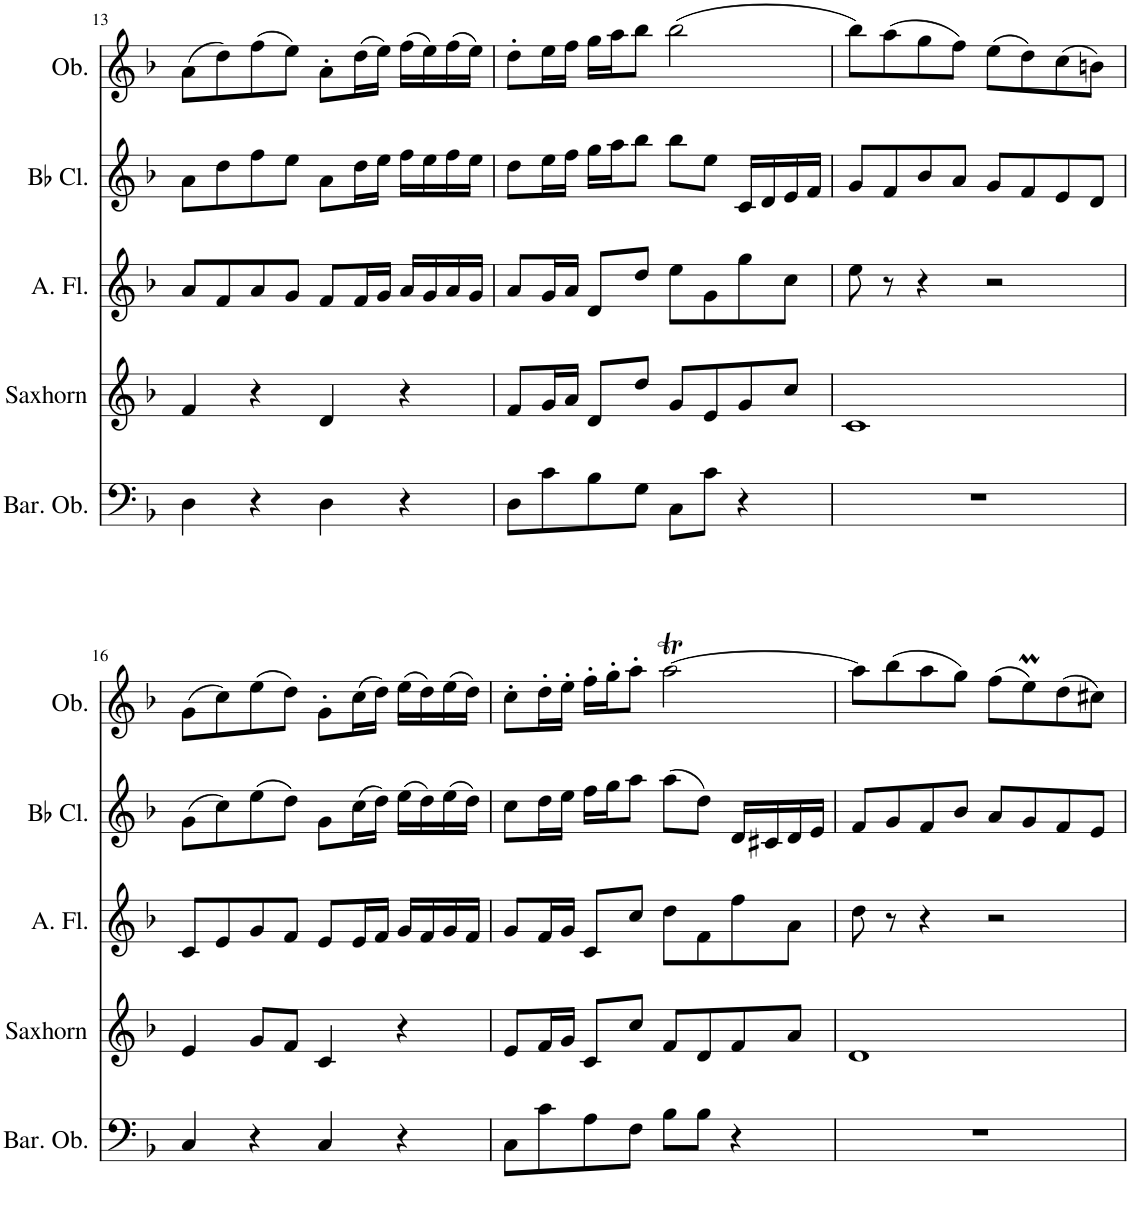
**kern	**kern	**kern	**kern	**kern
*part5	*part4	*part3	*part2	*part1
*staff5	*staff4	*staff3	*staff2	*staff1
*I"Baritone Oboe	*I"Saxhorn	*I"Alto Flute	*I"Bb Clarinet	*I"Oboe
*I'Bar. Ob.	*I'Saxhorn	*I'A. Fl.	*I'Bb Cl.	*I'Ob.
!!LO:PB:g=z
*clefF4	*clefG2	*clefG2	*clefG2	*clefG2
*	*ITrd4c7	*	*ITrd1c2	*
*k[b-]	*k[b-]	*k[b-]	*k[b-]	*k[b-]
*M4/4	*M4/4	*M4/4	*M4/4	*M4/4
*met(c)	*met(c)	*met(c)	*met(c)	*met(c)
=13	=13	=13	=13	=13
4D\	4f/	8a/L	8a\L	(8a\L
.	.	8f/	8dd\	8dd\)
4r	4r	8a/	8ff\	(8ff\
.	.	8g/J	8ee\J	8ee\J)
4D\	4d/	8f/L	8a\L	8a'\L
.	.	16f/L	16dd\L	(16dd\L
.	.	16g/JJ	16ee\JJ	16ee\JJ)
4r	4r	16a/LL	16ff\LL	(16ff\LL
.	.	16g/	16ee\	16ee\)
.	.	16a/	16ff\	(16ff\
.	.	16g/JJ	16ee\JJ	16ee\JJ)
=14	=14	=14	=14	=14
8D\L	8f/L	8a/L	8dd\L	8dd'\L
8c\	16g/L	16g/L	16ee\L	16ee\L
.	16a/JJ	16a/JJ	16ff\JJ	16ff\JJ
8B-\	8d/L	8d/L	16gg\LL	16gg\LL
.	.	.	16aa\J	16aa\J
8G\J	8dd/J	8dd/J	8bb-\J	8bb-\J
8C\L	8g/L	8ee\L	8bb-\L	(2bb-\
8c\J	8e/	8g\	8ee\J	.
4r	8g/	8gg\	16c/LL	.
.	.	.	16d/	.
.	8cc/J	8cc\J	16e/	.
.	.	.	16f/JJ	.
=15	=15	=15	=15	=15
1r	1c	8ee\	8g/L	8bb-\L)
.	.	8r	8f/	(8aa\
.	.	4r	8b-/	8gg\
.	.	.	8a/J	8ff\J)
.	.	2r	8g/L	(8ee\L
.	.	.	8f/	8dd\)
.	.	.	8e/	(8cc\
.	.	.	8d/J	8bn\J)
!!LO:LB:g=z
=16	=16	=16	=16	=16
4C/	4e/	8c/L	(8g\L	(8g\L
.	.	8e/	8cc\)	8cc\)
4r	8g/L	8g/	(8ee\	(8ee\
.	8f/J	8f/J	8dd\J)	8dd\J)
4C/	4c/	8e/L	8g\L	8g'\L
.	.	16e/L	(16cc\L	(16cc\L
.	.	16f/JJ	16dd\JJ)	16dd\JJ)
4r	4r	16g/LL	(16ee\LL	(16ee\LL
.	.	16f/	16dd\)	16dd\)
.	.	16g/	(16ee\	(16ee\
.	.	16f/JJ	16dd\JJ)	16dd\JJ)
=17	=17	=17	=17	=17
8C\L	8e/L	8g/L	8cc\L	8cc'\L
8c\	16f/L	16f/L	16dd\L	16dd'\L
.	16g/JJ	16g/JJ	16ee\JJ	16ee'\JJ
8A\	8c/L	8c/L	16ff\LL	16ff'\LL
.	.	.	16gg\J	16gg'\J
8F\J	8cc/J	8cc/J	8aa\J	8aa'\J
8B-\L	8f/L	8dd\L	(8aa\L	[2aat\
8B-\J	8d/	8f\	8dd\J)	.
4r	8f/	8ff\	16d/LL	.
.	.	.	16c#X/	.
.	8a/J	8a\J	16d/	.
.	.	.	16e/JJ	.
=18	=18	=18	=18	=18
1r	1d	8dd\	8f/L	8aa\L]
.	.	8r	8g/	(8bb-\
.	.	4r	8f/	8aa\
.	.	.	8b-/J	8gg\J)
.	.	2r	8a/L	(8ff\L
.	.	.	8g/	8eem\)
.	.	.	8f/	(8dd\
.	.	.	8e/J	8cc#X\J)
=	=	=	=	=
*-	*-	*-	*-	*-
